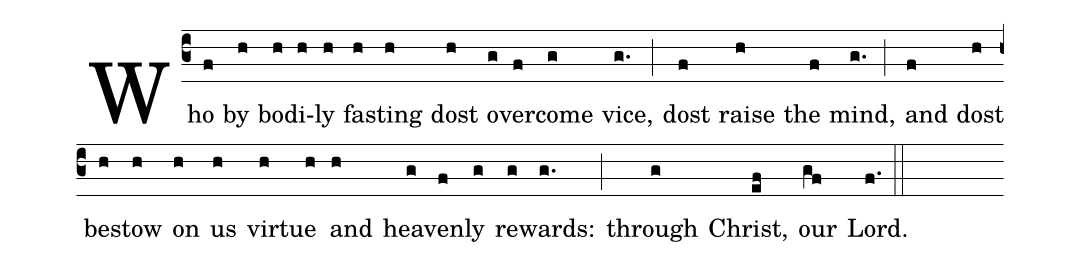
%%
(c3)Who(f) by(h) bod(h)i(h)ly(h) fast(h)ing(h) dost(h) o(g)ver(f)come(g) vice,(g.) (;) dost(f) raise(h) the(f) mind,(g.) (;) and(f) dost(h) be(h)stow(h) on(h) us(h) vir(h)tue(h) and(h) heav(g)en(f)ly(g) re(g)wards:(g.) (;) through(g) Christ,(ef) our(gf) Lord.(f.) (::)
